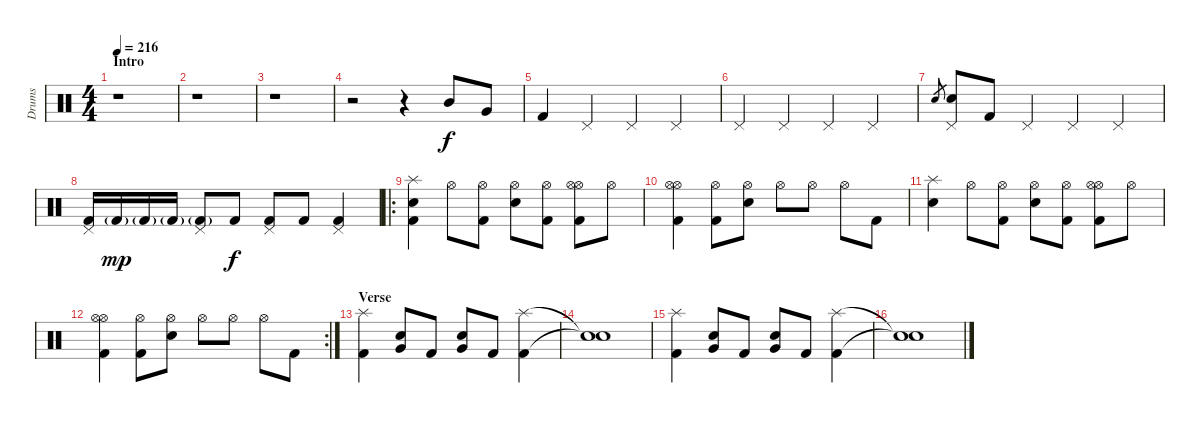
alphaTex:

\track ("Drums" "Drums") {instrument percussion}
\staff {score}
\articulation defaults
\ts (4 4)
\section ("" "Intro")
\tempo 216
\clef neutral
\ks c
r.1{dy f} |
r.1 |
r.1 |
r.2 r.4 "Mid Tom (hit)".8 "Very Low Tom (hit)".8 |
"Kick (hit) 2".4 "Pedal Hi-Hat (hit)".4 "Pedal Hi-Hat (hit)".4 "Pedal Hi-Hat (hit)".4 |
"Pedal Hi-Hat (hit)".4 "Pedal Hi-Hat (hit)".4 "Pedal Hi-Hat (hit)".4 "Pedal Hi-Hat (hit)".4 |
"Electric Snare (hit)".8{gr} ("Pedal Hi-Hat (hit)" "Electric Snare (hit)").8 "Kick (hit) 2".8 "Pedal Hi-Hat (hit)".4 "Pedal Hi-Hat (hit)".4 "Pedal Hi-Hat (hit)".4 |
("Pedal Hi-Hat (hit)" "Kick (hit) 2").16 "Kick (hit) 2"{g}.16{dy mp} "Kick (hit) 2"{g}.16 "Kick (hit) 2"{g}.16 ("Pedal Hi-Hat (hit)" "Kick (hit) 2"{g}).8 "Kick (hit) 2".8{dy f} ("Pedal Hi-Hat (hit)" "Kick (hit) 2").8 "Kick (hit) 2".8 ("Pedal Hi-Hat (hit)" "Kick (hit) 2").4 |
\ro
("Splash (hit)" "Electric Snare (hit)" "Kick (hit) 2").4 "Hi-Hat (open)".8 ("Hi-Hat (open)" "Kick (hit) 2").8 ("Hi-Hat (open)" "Electric Snare (hit)").8 ("Hi-Hat (open)" "Kick (hit) 2").8 ("Hi-Hat (open)" "Hi-Hat (open)" "Kick (hit) 2").8 "Hi-Hat (open)".8 |
("Hi-Hat (open)" "Hi-Hat (open)" "Kick (hit) 2").4 ("Hi-Hat (open)" "Kick (hit) 2").8 ("Hi-Hat (open)" "Electric Snare (hit)").8 "Hi-Hat (open)".8 "Hi-Hat (open)".8 "Hi-Hat (open)".8 "Kick (hit) 2".8 |
("Splash (hit)" "Electric Snare (hit)").4 "Hi-Hat (open)".8 ("Hi-Hat (open)" "Kick (hit) 2").8 ("Hi-Hat (open)" "Electric Snare (hit)").8 ("Hi-Hat (open)" "Kick (hit) 2").8 ("Hi-Hat (open)" "Hi-Hat (open)" "Kick (hit) 2").8 "Hi-Hat (open)".8 |
\rc 2
("Hi-Hat (open)" "Hi-Hat (open)" "Kick (hit) 2").4 ("Hi-Hat (open)" "Kick (hit) 2").8 ("Hi-Hat (open)" "Electric Snare (hit)").8 "Hi-Hat (open)".8 "Hi-Hat (open)".8 "Hi-Hat (open)".8 "Kick (hit) 2".8 |
\section ("" "Verse")
("Splash (hit)" "Kick (hit) 2").4 ("Very Low Tom (hit)" "Electric Snare (hit)").8 "Kick (hit) 2".8 ("Very Low Tom (hit)" "Electric Snare (hit)").8 "Kick (hit) 2".8 ("Splash (hit)" "Kick (hit) 2").4 |
("Snare (hit)"{t} "Snare (hit)"{t}).1 |
("Splash (hit)" "Kick (hit) 2").4 ("Very Low Tom (hit)" "Electric Snare (hit)").8 "Kick (hit) 2".8 ("Very Low Tom (hit)" "Electric Snare (hit)").8 "Kick (hit) 2".8 ("Splash (hit)" "Kick (hit) 2").4 |
("Snare (hit)"{t} "Snare (hit)"{t}).1
